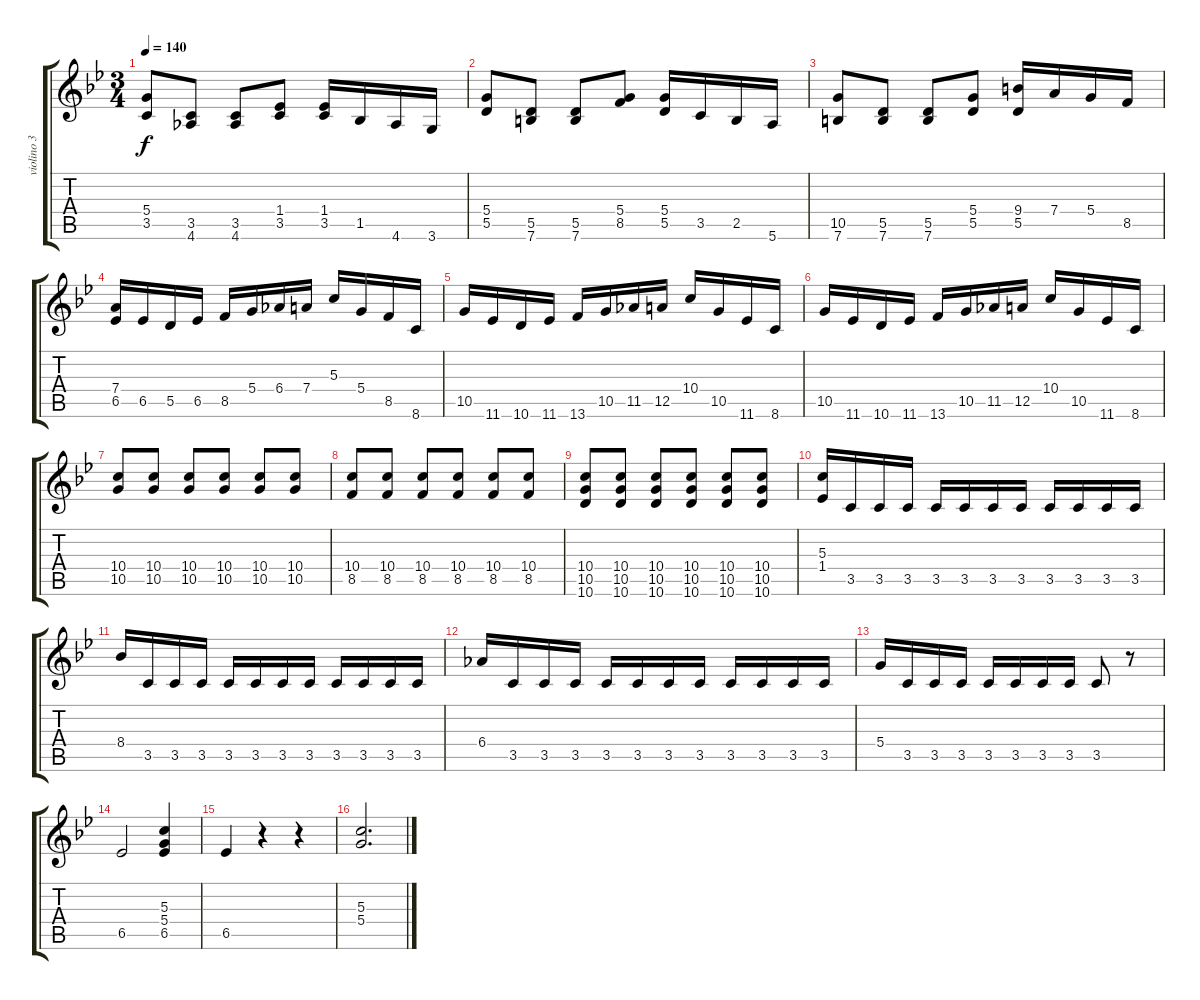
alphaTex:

\track ("violino 3" "violino 3") {instrument distortionguitar}
\staff {score tabs}
\tuning (E4 B3 G3 D3 A2 E2) {hide}
\ts (3 4)
\tempo 140
\clef g2
\ks gminor
(5.4 3.5).8{dy f} (3.5 4.6).8 (3.5 4.6).8 (1.4 3.5).8 (1.4 3.5).16 1.5.16 4.6.16 3.6.16 |
(5.4 5.5).8 (5.5 7.6).8 (5.5 7.6).8 (5.4 8.5).8 (5.4 5.5).16 3.5.16 2.5.16 5.6.16 |
(10.5 7.6).8 (5.5 7.6).8 (5.5 7.6).8 (5.4 5.5).8 (9.4 5.5).16 7.4.16 5.4.16 8.5.16 |
(7.4 6.5).16 6.5.16 5.5.16 6.5.16 8.5.16 5.4.16 6.4.16 7.4.16 5.3.16 5.4.16 8.5.16 8.6.16 |
10.5.16 11.6.16 10.6.16 11.6.16 13.6.16 10.5.16 11.5.16 12.5.16 10.4.16 10.5.16 11.6.16 8.6.16 |
10.5.16 11.6.16 10.6.16 11.6.16 13.6.16 10.5.16 11.5.16 12.5.16 10.4.16 10.5.16 11.6.16 8.6.16 |
(10.4 10.5).8 (10.4 10.5).8 (10.4 10.5).8 (10.4 10.5).8 (10.4 10.5).8 (10.4 10.5).8 |
(10.4 8.5).8 (10.4 8.5).8 (10.4 8.5).8 (10.4 8.5).8 (10.4 8.5).8 (10.4 8.5).8 |
(10.4 10.5 10.6).8 (10.4 10.5 10.6).8 (10.4 10.5 10.6).8 (10.4 10.5 10.6).8 (10.4 10.5 10.6).8 (10.4 10.5 10.6).8 |
(5.3 1.4).16 3.5.16 3.5.16 3.5.16 3.5.16 3.5.16 3.5.16 3.5.16 3.5.16 3.5.16 3.5.16 3.5.16 |
8.4.16 3.5.16 3.5.16 3.5.16 3.5.16 3.5.16 3.5.16 3.5.16 3.5.16 3.5.16 3.5.16 3.5.16 |
6.4.16 3.5.16 3.5.16 3.5.16 3.5.16 3.5.16 3.5.16 3.5.16 3.5.16 3.5.16 3.5.16 3.5.16 |
5.4.16 3.5.16 3.5.16 3.5.16 3.5.16 3.5.16 3.5.16 3.5.16 3.5.8 r.8 |
6.5.2 (5.3 5.4 6.5).4 |
6.5.4 r.4 r.4 |
(5.3 5.4).2{d}
